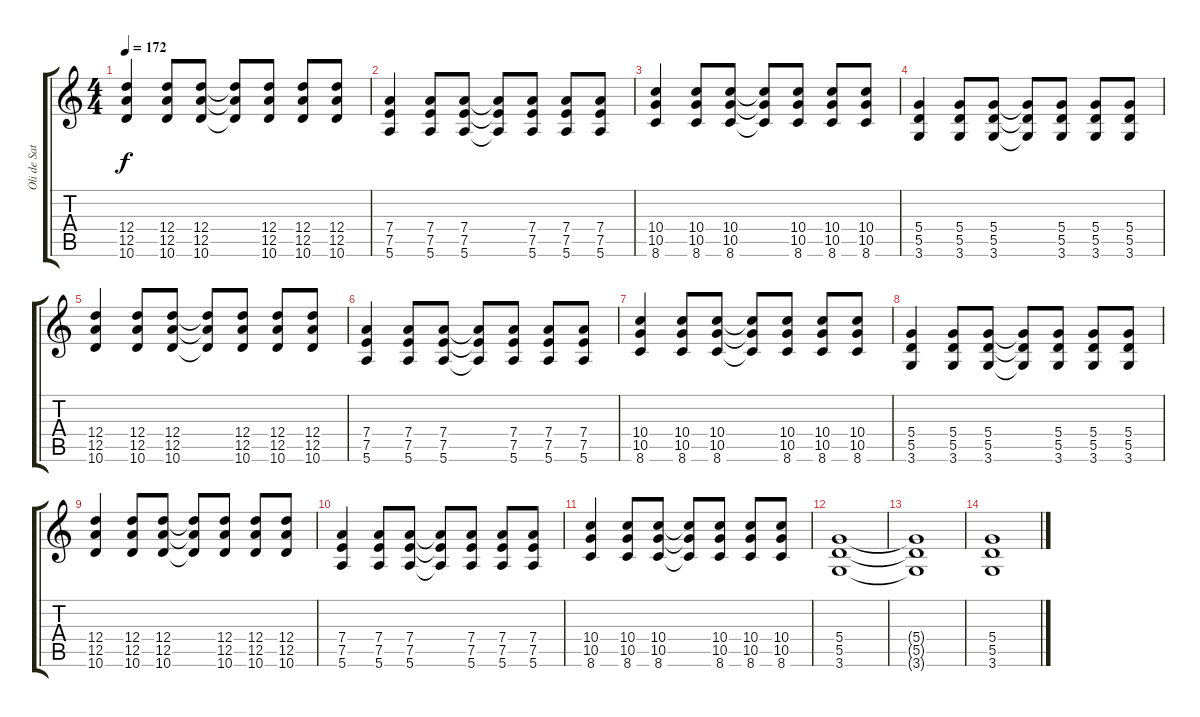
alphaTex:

\track ("Oli de Sat" "Oli de Sat") {instrument overdrivenguitar}
\staff {score tabs}
\tuning (E4 B3 G3 D3 A2 E2) {hide}
\ts (4 4)
\tempo 172
\clef g2
\ks c
(12.4 12.5 10.6).4{dy f} (12.4 12.5 10.6).8 (12.4 12.5 10.6).8 (12.4{t} 12.5{t} 10.6{t}).8 (12.4 12.5 10.6).8 (12.4 12.5 10.6).8 (12.4 12.5 10.6).8 |
(7.4 7.5 5.6).4 (7.4 7.5 5.6).8 (7.4 7.5 5.6).8 (7.4{t} 7.5{t} 5.6{t}).8 (7.4 7.5 5.6).8 (7.4 7.5 5.6).8 (7.4 7.5 5.6).8 |
(10.4 10.5 8.6).4 (10.4 10.5 8.6).8 (10.4 10.5 8.6).8 (10.4{t} 10.5{t} 8.6{t}).8 (10.4 10.5 8.6).8 (10.4 10.5 8.6).8 (10.4 10.5 8.6).8 |
(5.4 5.5 3.6).4 (5.4 5.5 3.6).8 (5.4 5.5 3.6).8 (5.4{t} 5.5{t} 3.6{t}).8 (5.4 5.5 3.6).8 (5.4 5.5 3.6).8 (5.4 5.5 3.6).8 |
(12.4 12.5 10.6).4 (12.4 12.5 10.6).8 (12.4 12.5 10.6).8 (12.4{t} 12.5{t} 10.6{t}).8 (12.4 12.5 10.6).8 (12.4 12.5 10.6).8 (12.4 12.5 10.6).8 |
(7.4 7.5 5.6).4 (7.4 7.5 5.6).8 (7.4 7.5 5.6).8 (7.4{t} 7.5{t} 5.6{t}).8 (7.4 7.5 5.6).8 (7.4 7.5 5.6).8 (7.4 7.5 5.6).8 |
(10.4 10.5 8.6).4 (10.4 10.5 8.6).8 (10.4 10.5 8.6).8 (10.4{t} 10.5{t} 8.6{t}).8 (10.4 10.5 8.6).8 (10.4 10.5 8.6).8 (10.4 10.5 8.6).8 |
(5.4 5.5 3.6).4 (5.4 5.5 3.6).8 (5.4 5.5 3.6).8 (5.4{t} 5.5{t} 3.6{t}).8 (5.4 5.5 3.6).8 (5.4 5.5 3.6).8 (5.4 5.5 3.6).8 |
(12.4 12.5 10.6).4 (12.4 12.5 10.6).8 (12.4 12.5 10.6).8 (12.4{t} 12.5{t} 10.6{t}).8 (12.4 12.5 10.6).8 (12.4 12.5 10.6).8 (12.4 12.5 10.6).8 |
(7.4 7.5 5.6).4 (7.4 7.5 5.6).8 (7.4 7.5 5.6).8 (7.4{t} 7.5{t} 5.6{t}).8 (7.4 7.5 5.6).8 (7.4 7.5 5.6).8 (7.4 7.5 5.6).8 |
(10.4 10.5 8.6).4 (10.4 10.5 8.6).8 (10.4 10.5 8.6).8 (10.4{t} 10.5{t} 8.6{t}).8 (10.4 10.5 8.6).8 (10.4 10.5 8.6).8 (10.4 10.5 8.6).8 |
(5.4 5.5 3.6).1 |
(5.4{t} 5.5{t} 3.6{t}).1 |
(5.4 5.5 3.6).1
